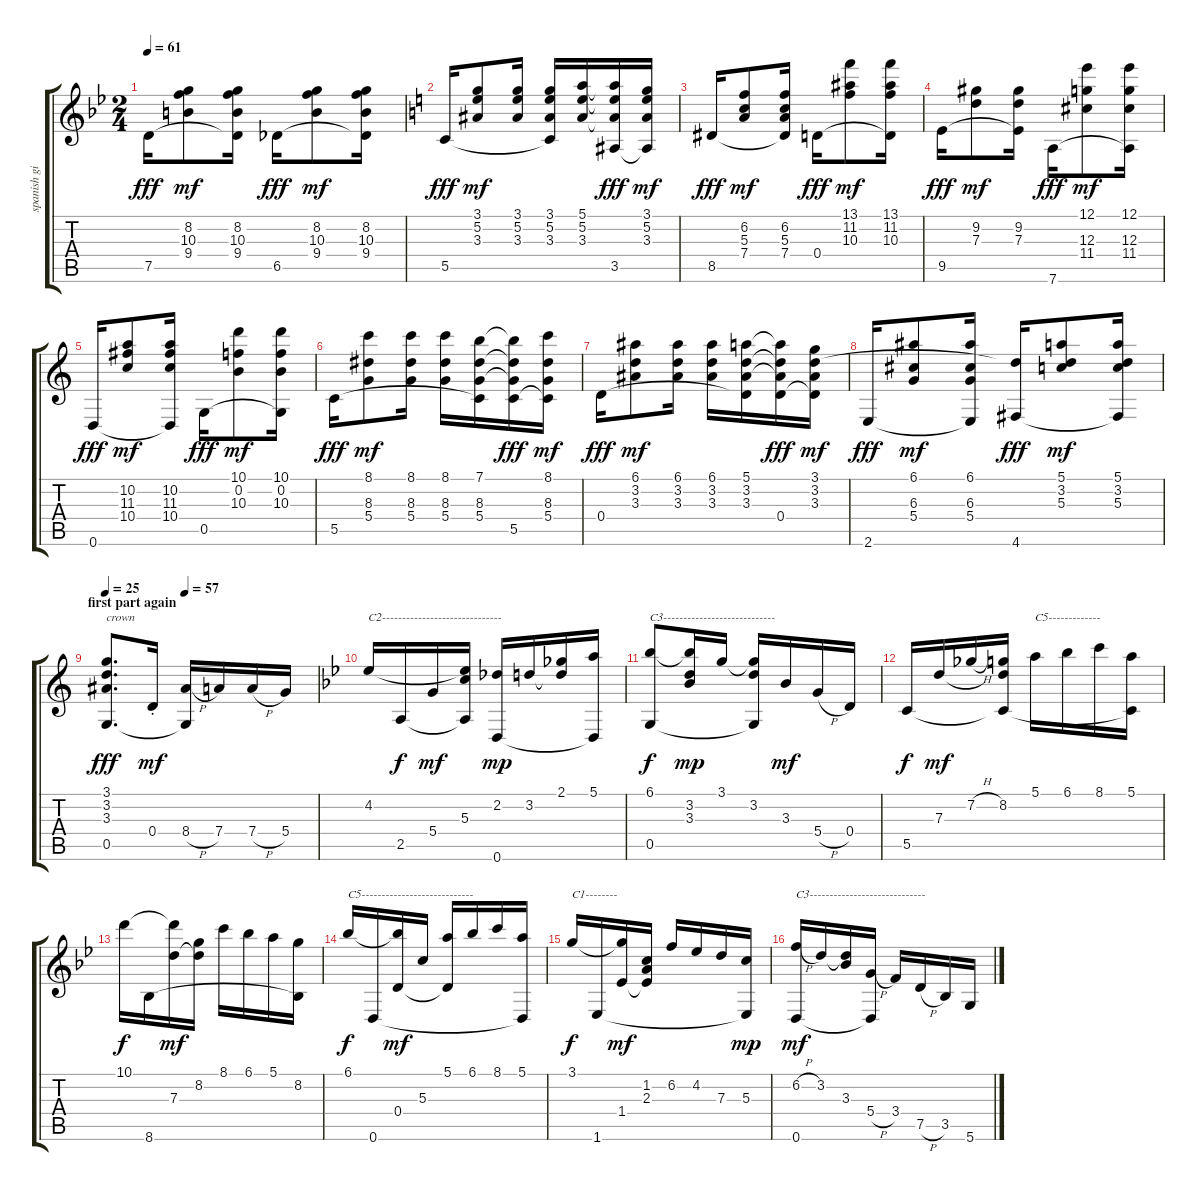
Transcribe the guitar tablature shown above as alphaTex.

\track ("spanish giutar" "spanish gi") {instrument acousticguitarnylon}
\staff {score tabs}
\tuning (E4 B3 G3 D3 G2 D2) {hide}
\ts (2 4)
\tempo 61
\clef g2
\ks gminor
7.5.16{dy fff} (8.2 10.3 9.4).8{dy mf} (8.2 10.3 9.4 7.5{t}).16 6.5.16{dy fff} (8.2 10.3 9.4).8{dy mf} (8.2 10.3 9.4 6.5{t}).16 |
\ks c
5.5.16{dy fff} (3.1 5.2 3.3).8{dy mf} (3.1 5.2 3.3).16 (3.1 5.2 3.3 5.5{t}).16 (5.1 5.2 3.3).16 (5.1{t} 5.2{t} 3.3{t} 3.5).16{dy fff} (3.1 5.2 3.3 3.5{t}).16{dy mf} |
8.5.16{dy fff} (6.2 5.3 7.4).8{dy mf} (6.2 5.3 7.4 8.5{t}).16 0.4.16{dy fff} (13.1 11.2 10.3).8{dy mf} (13.1 11.2 10.3 0.4{t}).16 |
9.5.16{dy fff} (9.2 7.3).8{dy mf} (9.2 7.3 9.5{t}).16 7.6.16{dy fff} (12.1 12.3 11.4).8{dy mf} (12.1 12.3 11.4 7.6{t}).16 |
0.6.16{dy fff} (10.2 11.3 10.4).8{dy mf} (10.2 11.3 10.4 0.6{t}).16 0.5.16{dy fff} (10.1 0.2 10.3).8{dy mf} (10.1 0.2 10.3 0.5{t}).16 |
5.5.16{dy fff} (8.1 8.3 5.4).8{dy mf} (8.1 8.3 5.4).16 (8.1 8.3 5.4).16 (7.1 8.3 5.4 5.5{t}).16 (7.1{t} 8.3{t} 5.4{t} 5.5).16{dy fff} (8.1 8.3 5.4 5.5{t}).16{dy mf} |
0.4.16{dy fff} (6.1 3.2 3.3).8{dy mf} (6.1 3.2 3.3).16 (6.1 3.2 3.3).16 (5.1 3.2 3.3 0.4{t}).16 (5.1{t} 3.2{t} 3.3{t} 0.4).16{dy fff} (3.1 3.2 3.3 0.4{t}).16{dy mf} |
2.6.16{dy fff} (6.1 6.3 5.4).8{dy mf} (6.1 6.3 5.4 2.6{t}).16 (3.2{t} 4.6).16{dy fff} (5.1 3.2 5.3).8{dy mf} (5.1 3.2 5.3 4.6{t}).16 |
\section ("" "first part again")
\tempo 25
\tempo (57 0.375)
(3.1 3.2 3.3 0.5).8{d txt "crown" dy fff} 0.4{st}.16{dy mf} (8.4{h} 0.5{t}).16 7.4.16 7.4{h}.16 5.4.16 |
\ks gminor
4.2.16{txt "C2------------------------------"} 2.5.16{dy f} 5.4.16{dy mf} (4.2{t} 5.3 2.5{t}).16 (2.2 0.6).16{dy mp} 3.2.16 (2.1 3.2{t}).16 (5.1 0.6{t}).16 |
(6.1 0.5).8{txt "C3----------------------------" dy f} (6.1{t} 3.2 3.3).16{dy mp} 3.1.16 (3.1{t} 3.2 0.5{t}).16 3.3.16{dy mf} 5.4{h}.16 0.4.16 |
5.5.16{dy f} 7.3.16{dy mf} 7.2{h}.16 (8.2 7.3{t} 5.5{t}).16 5.1.16{txt "C5-------------"} 6.1.16 8.1.16 (5.1 5.5{t}).16 |
10.1.16{dy f} 8.6.16 (10.1{t} 7.3).16{dy mf} (8.2 7.3{t}).16 8.1.16 6.1.16 5.1.16 (8.2 8.6{t}).16 |
6.1.16{txt "C5----------------------------" dy f} 0.6.16 (6.1{t} 0.4).16{dy mf} 5.3.16 (5.1 0.4{t}).16 6.1.16 8.1.16 (5.1 0.6{t}).16 |
3.1.16{txt "C1--------" dy f} 1.6.16 (3.1{t} 1.4).16{dy mf} (1.2 2.3 1.4{t}).16 6.2.16 4.2.16 7.3.16 (5.3 1.6{t}).16{dy mp} |
(6.2{h} 0.6).16{txt "C3-----------------------------" dy mf} 3.2.16 (3.2{t} 3.3).16 (5.4{h} 0.6{t}).16 3.4.16 7.5{h}.16 3.5.16 5.6.16
